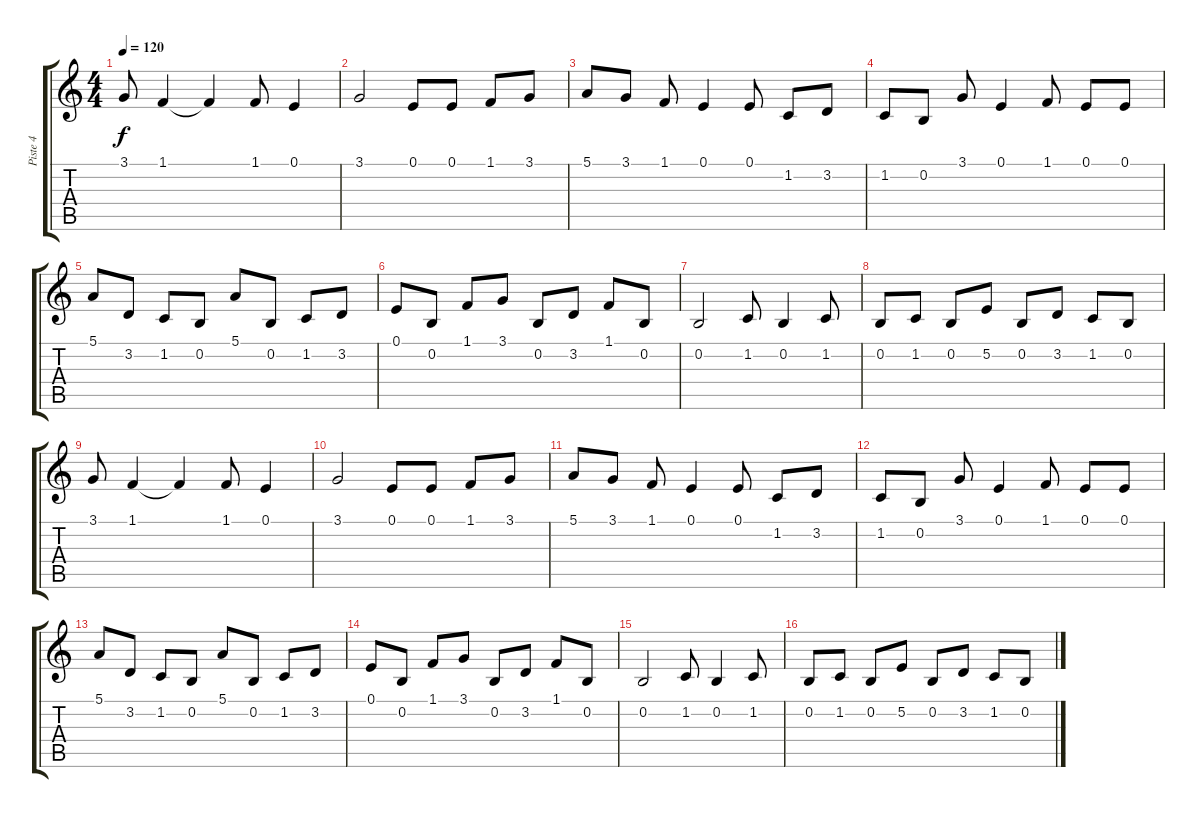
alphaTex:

\track ("Piste 4" "Piste 4") {instrument acousticgrandpiano}
\staff {score tabs}
\tuning (E4 B3 G3 D3 A2 E2) {hide}
\ts (4 4)
\tempo 120
\clef g2
\ks c
3.1.8{dy f} 1.1.4 1.1{t}.4 1.1.8 0.1.4 |
3.1.2 0.1.8 0.1.8 1.1.8 3.1.8 |
5.1.8 3.1.8 1.1.8 0.1.4 0.1.8 1.2.8 3.2.8 |
1.2.8 0.2.8 3.1.8 0.1.4 1.1.8 0.1.8 0.1.8 |
5.1.8 3.2.8 1.2.8 0.2.8 5.1.8 0.2.8 1.2.8 3.2.8 |
0.1.8 0.2.8 1.1.8 3.1.8 0.2.8 3.2.8 1.1.8 0.2.8 |
0.2.2 1.2.8 0.2.4 1.2.8 |
0.2.8 1.2.8 0.2.8 5.2.8 0.2.8 3.2.8 1.2.8 0.2.8 |
3.1.8 1.1.4 1.1{t}.4 1.1.8 0.1.4 |
3.1.2 0.1.8 0.1.8 1.1.8 3.1.8 |
5.1.8 3.1.8 1.1.8 0.1.4 0.1.8 1.2.8 3.2.8 |
1.2.8 0.2.8 3.1.8 0.1.4 1.1.8 0.1.8 0.1.8 |
5.1.8 3.2.8 1.2.8 0.2.8 5.1.8 0.2.8 1.2.8 3.2.8 |
0.1.8 0.2.8 1.1.8 3.1.8 0.2.8 3.2.8 1.1.8 0.2.8 |
0.2.2 1.2.8 0.2.4 1.2.8 |
0.2.8 1.2.8 0.2.8 5.2.8 0.2.8 3.2.8 1.2.8 0.2.8
